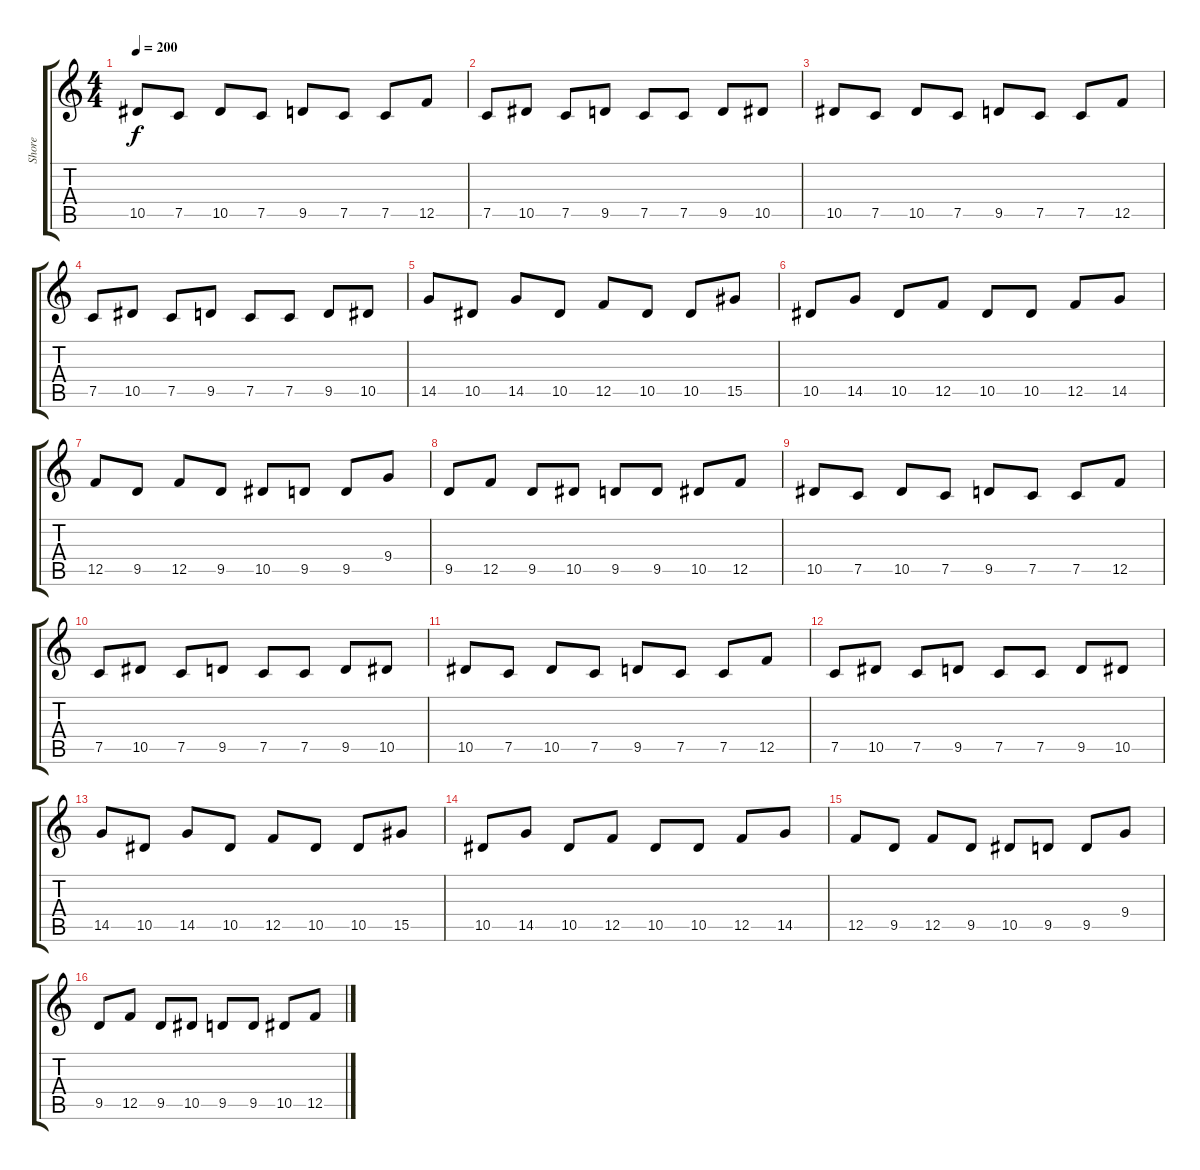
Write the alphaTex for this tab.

\track ("Shore" "Shore") {instrument distortionguitar}
\staff {score tabs}
\tuning (C4 G3 Eb3 Bb2 F2 C2) {hide}
\ts (4 4)
\tempo 200
\clef g2
\ks c
10.5.8{dy f} 7.5.8 10.5.8 7.5.8 9.5.8 7.5.8 7.5.8 12.5.8 |
7.5.8 10.5.8 7.5.8 9.5.8 7.5.8 7.5.8 9.5.8 10.5.8 |
10.5.8 7.5.8 10.5.8 7.5.8 9.5.8 7.5.8 7.5.8 12.5.8 |
7.5.8 10.5.8 7.5.8 9.5.8 7.5.8 7.5.8 9.5.8 10.5.8 |
14.5.8 10.5.8 14.5.8 10.5.8 12.5.8 10.5.8 10.5.8 15.5.8 |
10.5.8 14.5.8 10.5.8 12.5.8 10.5.8 10.5.8 12.5.8 14.5.8 |
12.5.8 9.5.8 12.5.8 9.5.8 10.5.8 9.5.8 9.5.8 9.4.8 |
9.5.8 12.5.8 9.5.8 10.5.8 9.5.8 9.5.8 10.5.8 12.5.8 |
10.5.8 7.5.8 10.5.8 7.5.8 9.5.8 7.5.8 7.5.8 12.5.8 |
7.5.8 10.5.8 7.5.8 9.5.8 7.5.8 7.5.8 9.5.8 10.5.8 |
10.5.8 7.5.8 10.5.8 7.5.8 9.5.8 7.5.8 7.5.8 12.5.8 |
7.5.8 10.5.8 7.5.8 9.5.8 7.5.8 7.5.8 9.5.8 10.5.8 |
14.5.8 10.5.8 14.5.8 10.5.8 12.5.8 10.5.8 10.5.8 15.5.8 |
10.5.8 14.5.8 10.5.8 12.5.8 10.5.8 10.5.8 12.5.8 14.5.8 |
12.5.8 9.5.8 12.5.8 9.5.8 10.5.8 9.5.8 9.5.8 9.4.8 |
9.5.8 12.5.8 9.5.8 10.5.8 9.5.8 9.5.8 10.5.8 12.5.8
